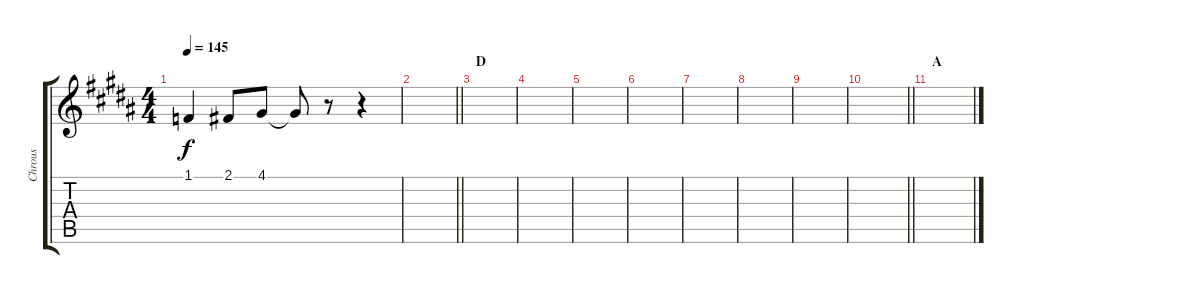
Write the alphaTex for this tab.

\track ("Chrous" "Chrous") {instrument sopranosax}
\staff {score tabs}
\tuning (E4 B3 G3 D3 A2 E2) {hide}
\ts (4 4)
\tempo 145
\clef g2
\ks b
1.1{t}.4{dy f} 2.1.8 4.1.8 4.1{t}.8 r.8 r.4 |
\barLineRight lightlight
|
\section ("" "D")
|
|
|
|
|
|
|
\barLineRight lightlight
|
\section ("" "A")
